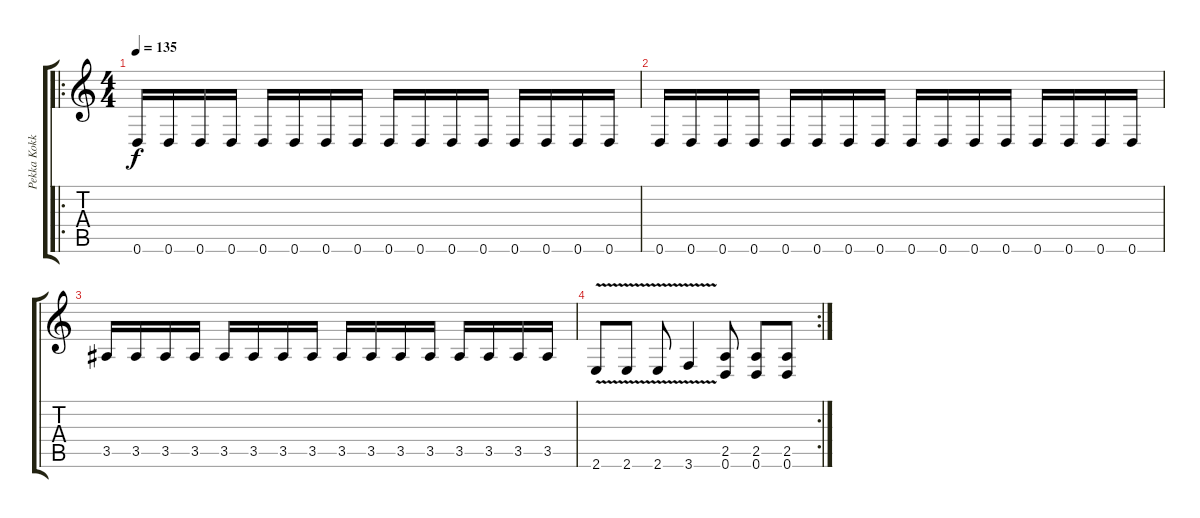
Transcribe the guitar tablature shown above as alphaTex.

\track ("Pekka Kokko" "Pekka Kokk") {instrument distortionguitar}
\staff {score tabs}
\tuning (D4 A3 F3 C3 G2 D2) {hide}
\ro
\ts (4 4)
\tempo 135
\clef g2
\ks c
0.6.16{dy f} 0.6.16 0.6.16 0.6.16 0.6.16 0.6.16 0.6.16 0.6.16 0.6.16 0.6.16 0.6.16 0.6.16 0.6.16 0.6.16 0.6.16 0.6.16 |
0.6.16 0.6.16 0.6.16 0.6.16 0.6.16 0.6.16 0.6.16 0.6.16 0.6.16 0.6.16 0.6.16 0.6.16 0.6.16 0.6.16 0.6.16 0.6.16 |
3.5.16 3.5.16 3.5.16 3.5.16 3.5.16 3.5.16 3.5.16 3.5.16 3.5.16 3.5.16 3.5.16 3.5.16 3.5.16 3.5.16 3.5.16 3.5.16 |
\rc 2
2.6{v}.8 2.6{v}.8 2.6{v}.8 3.6{v}.4 (2.5 0.6).8 (2.5 0.6).8 (2.5 0.6).8
